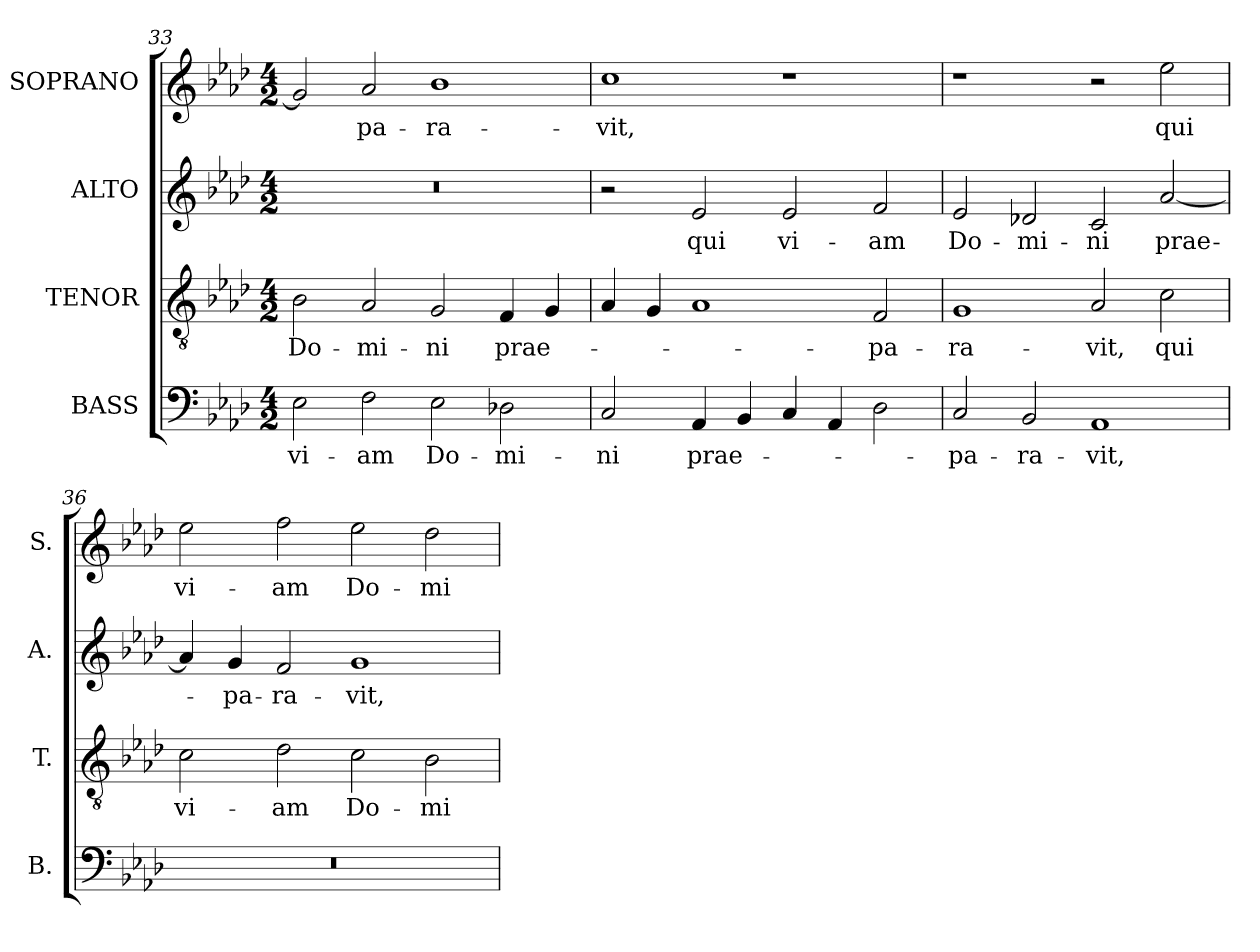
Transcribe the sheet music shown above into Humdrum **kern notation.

**kern	**text	**kern	**text	**kern	**text	**kern	**text
*part4	*part4	*part3	*part3	*part2	*part2	*part1	*part1
*staff4	*staff4	*staff3	*staff3	*staff2	*staff2	*staff1	*staff1
*I"BASS	*	*I"TENOR	*	*I"ALTO	*	*I"SOPRANO	*
*I'B.	*	*I'T.	*	*I'A.	*	*I'S.	*
*clefF4	*	*clefGv2	*	*clefG2	*	*clefG2	*
*	*	*ITrd7c12	*	*	*	*	*
*k[b-e-a-d-]	*	*k[b-e-a-d-]	*	*k[b-e-a-d-]	*	*k[b-e-a-d-]	*
*A-:	*	*A-:	*	*A-:	*	*A-:	*
*M4/2	*	*M4/2	*	*M4/2	*	*M4/2	*
=33	=33	=33	=33	=33	=33	=33	=33
!	!LO:LY:b:color=#000000	!	!	!	!	!	!
!	!	!	!LO:LY:b:color=#000000	!LO:N:vis=1	!	!	!
2E-i\	vi-	2BB-i\	Do-	0r	.	2gi/]	.
!	!LO:LY:b:color=#000000	!	!	!	!	!	!
!	!	!	!LO:LY:b:color=#000000	!	!	!	!
!	!	!	!	!	!	!	!LO:LY:b:color=#000000
2Fi\	-am	2AA-i/	-mi-	.	.	2a-i/	-pa-
!	!LO:LY:b:color=#000000	!	!	!	!	!	!
!	!	!	!LO:LY:b:color=#000000	!	!	!	!
!	!	!	!	!	!	!	!LO:LY:b:color=#000000
2E-i\	Do-	2GGi/	-ni	.	.	1b-i	-ra-
!	!LO:LY:b:color=#000000	!	!	!	!	!	!
!	!	!	!LO:LY:b:color=#000000	!	!	!	!
2D-Xi\	-mi-	4FFi/	prae-	.	.	.	.
.	.	4GGi/	.	.	.	.	.
=34	=34	=34	=34	=34	=34	=34	=34
!	!LO:LY:b:color=#000000	!	!	!	!	!	!
!	!	!	!	!	!	!	!LO:LY:b:color=#000000
2Ci/	-ni	4AA-i/	.	2r	.	1cci	-vit,
.	.	4GGi/	.	.	.	.	.
!	!LO:LY:b:color=#000000	!	!	!	!	!	!
!	!	!	!	!	!LO:LY:b:color=#000000	!	!
4AA-i/	prae-	1AA-i	.	2e-i/	qui	.	.
4BB-i/	.	.	.	.	.	.	.
!	!	!	!	!	!LO:LY:b:color=#000000	!	!
4Ci/	.	.	.	2e-i/	vi-	1r	.
4AA-i/	.	.	.	.	.	.	.
!	!	!	!LO:LY:b:color=#000000	!	!	!	!
!	!	!	!	!	!LO:LY:b:color=#000000	!	!
2D-i\	.	2FFi/	-pa-	2fi/	-am	.	.
=35	=35	=35	=35	=35	=35	=35	=35
!	!LO:LY:b:color=#000000	!	!	!	!	!	!
!	!	!	!LO:LY:b:color=#000000	!	!	!	!
!	!	!	!	!	!LO:LY:b:color=#000000	!	!
2Ci/	-pa-	1GGi	-ra-	2e-i/	Do-	1r	.
!	!LO:LY:b:color=#000000	!	!	!	!	!	!
!	!	!	!	!	!LO:LY:b:color=#000000	!	!
2BB-i/	-ra-	.	.	2d-Xi/	-mi-	.	.
!	!LO:LY:b:color=#000000	!	!	!	!	!	!
!	!	!	!LO:LY:b:color=#000000	!	!	!	!
!	!	!	!	!	!LO:LY:b:color=#000000	!	!
1AA-i	-vit,	2AA-i/	-vit,	2ci/	-ni	2r	.
!	!	!	!LO:LY:b:color=#000000	!	!	!	!
!	!	!	!	!	!LO:LY:b:color=#000000	!	!
!	!	!	!	!	!	!	!LO:LY:b:color=#000000
.	.	2Ci\	qui	[2a-i/	prae-	2ee-i\	qui
=36	=36	=36	=36	=36	=36	=36	=36
!LO:N:vis=1	!	!	!	!	!	!	!
!	!	!	!LO:LY:b:color=#000000	!	!	!	!
!	!	!	!	!	!	!	!LO:LY:b:color=#000000
0r	.	2Ci\	vi-	4a-i/]	.	2ee-i\	vi-
!	!	!	!	!	!LO:LY:b:color=#000000	!	!
.	.	.	.	4gi/	-pa-	.	.
!	!	!	!LO:LY:b:color=#000000	!	!	!	!
!	!	!	!	!	!LO:LY:b:color=#000000	!	!
!	!	!	!	!	!	!	!LO:LY:b:color=#000000
.	.	2D-i\	-am	2fi/	-ra-	2ffi\	-am
!	!	!	!LO:LY:b:color=#000000	!	!	!	!
!	!	!	!	!	!LO:LY:b:color=#000000	!	!
!	!	!	!	!	!	!	!LO:LY:b:color=#000000
.	.	2Ci\	Do-	1gi	-vit,	2ee-i\	Do-
!	!	!	!LO:LY:b:color=#000000	!	!	!	!
!	!	!	!	!	!	!	!LO:LY:b:color=#000000
.	.	2BB-i\	-mi-	.	.	2dd-i\	-mi-
=	=	=	=	=	=	=	=
*-	*-	*-	*-	*-	*-	*-	*-
